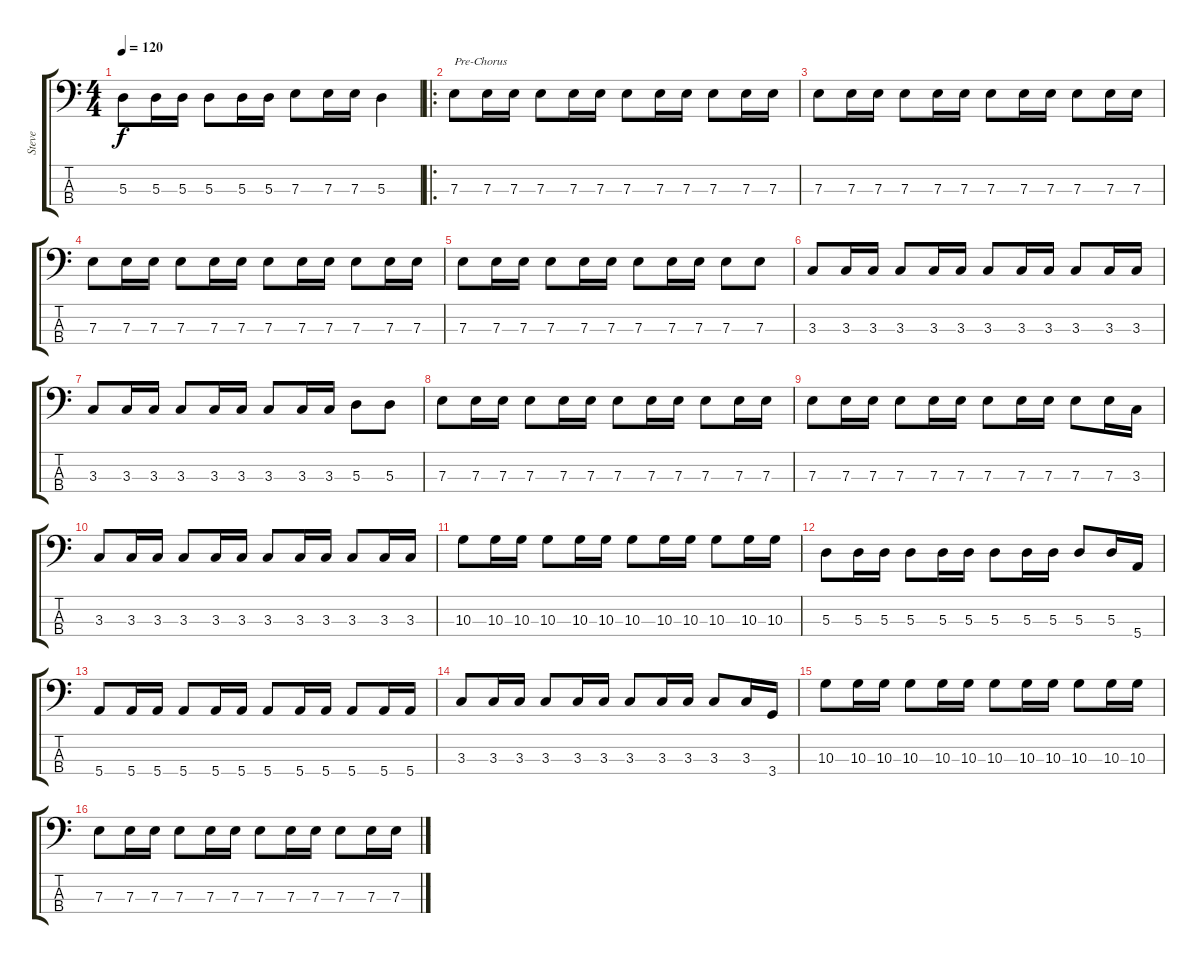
\track ("Steve" "Steve") {instrument electricbassfinger}
\staff {score tabs}
\tuning (G2 D2 A1 E1) {hide}
\ts (4 4)
\tempo 120
\clef f4
\ks c
5.3.8{dy f} 5.3.16 5.3.16 5.3.8 5.3.16 5.3.16 7.3.8 7.3.16 7.3.16 5.3.4 |
\ro
7.3.8{txt "Pre-Chorus"} 7.3.16 7.3.16 7.3.8 7.3.16 7.3.16 7.3.8 7.3.16 7.3.16 7.3.8 7.3.16 7.3.16 |
7.3.8 7.3.16 7.3.16 7.3.8 7.3.16 7.3.16 7.3.8 7.3.16 7.3.16 7.3.8 7.3.16 7.3.16 |
7.3.8 7.3.16 7.3.16 7.3.8 7.3.16 7.3.16 7.3.8 7.3.16 7.3.16 7.3.8 7.3.16 7.3.16 |
7.3.8 7.3.16 7.3.16 7.3.8 7.3.16 7.3.16 7.3.8 7.3.16 7.3.16 7.3.8 7.3.8 |
3.3.8 3.3.16 3.3.16 3.3.8 3.3.16 3.3.16 3.3.8 3.3.16 3.3.16 3.3.8 3.3.16 3.3.16 |
3.3.8 3.3.16 3.3.16 3.3.8 3.3.16 3.3.16 3.3.8 3.3.16 3.3.16 5.3.8 5.3.8 |
7.3.8 7.3.16 7.3.16 7.3.8 7.3.16 7.3.16 7.3.8 7.3.16 7.3.16 7.3.8 7.3.16 7.3.16 |
7.3.8 7.3.16 7.3.16 7.3.8 7.3.16 7.3.16 7.3.8 7.3.16 7.3.16 7.3.8 7.3.16 3.3.16 |
3.3.8 3.3.16 3.3.16 3.3.8 3.3.16 3.3.16 3.3.8 3.3.16 3.3.16 3.3.8 3.3.16 3.3.16 |
10.3.8 10.3.16 10.3.16 10.3.8 10.3.16 10.3.16 10.3.8 10.3.16 10.3.16 10.3.8 10.3.16 10.3.16 |
5.3.8 5.3.16 5.3.16 5.3.8 5.3.16 5.3.16 5.3.8 5.3.16 5.3.16 5.3.8 5.3.16 5.4.16 |
5.4.8 5.4.16 5.4.16 5.4.8 5.4.16 5.4.16 5.4.8 5.4.16 5.4.16 5.4.8 5.4.16 5.4.16 |
3.3.8 3.3.16 3.3.16 3.3.8 3.3.16 3.3.16 3.3.8 3.3.16 3.3.16 3.3.8 3.3.16 3.4.16 |
10.3.8 10.3.16 10.3.16 10.3.8 10.3.16 10.3.16 10.3.8 10.3.16 10.3.16 10.3.8 10.3.16 10.3.16 |
7.3.8 7.3.16 7.3.16 7.3.8 7.3.16 7.3.16 7.3.8 7.3.16 7.3.16 7.3.8 7.3.16 7.3.16
